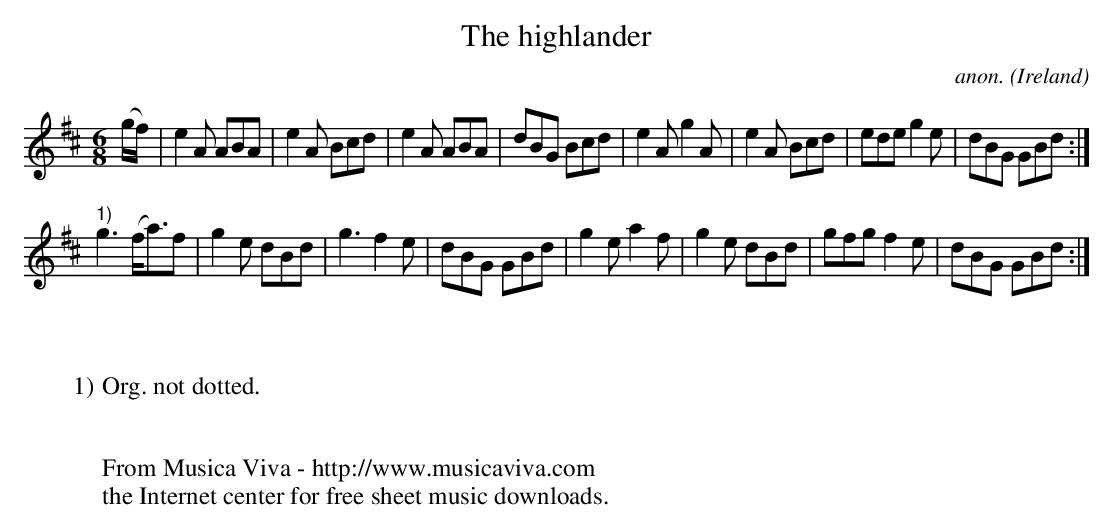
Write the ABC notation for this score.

X:1
T:The highlander
C:anon.
O:Ireland
M:6/8
L:1/8
K:Amix
(g/f/)W|e2A ABA|e2A Bcd|e2A ABA|dBG Bcd|e2A g2A|e2A Bcd|ede g2e|dBG GBd:|
"1)"g3 (f<a)f|g2e dBd|g3 f2e|dBG GBd|g2e a2f|g2e dBd|gfg f2e|dBG GBdW :|
W:
W:
W:1) Org. not dotted.
W:
W:
W: From Musica Viva - http://www.musicaviva.com
W: the Internet center for free sheet music downloads.
